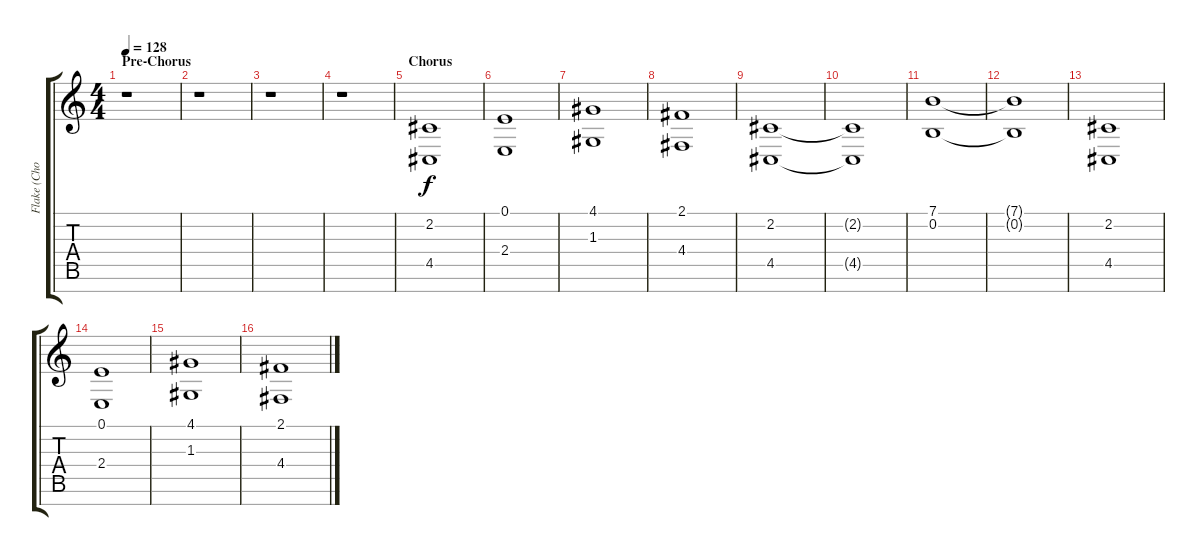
\track ("Flake (Choir)" "Flake (Cho") {instrument choiraahs}
\staff {score tabs}
\tuning (E4 B3 G3 D3 A2 E2 B1) {hide}
\ts (4 4)
\section ("" "Pre-Chorus")
\tempo 128
\clef g2
\ks c
r.1{dy mf} |
r.1 |
r.1 |
r.1 |
\section ("" "Chorus")
(2.2 4.5).1{dy f} |
(0.1 2.4).1 |
(4.1 1.3).1 |
(2.1 4.4).1 |
(2.2 4.5).1 |
(2.2{t} 4.5{t}).1 |
(7.1 0.2).1 |
(7.1{t} 0.2{t}).1 |
(2.2 4.5).1 |
(0.1 2.4).1 |
(4.1 1.3).1 |
(2.1 4.4).1
